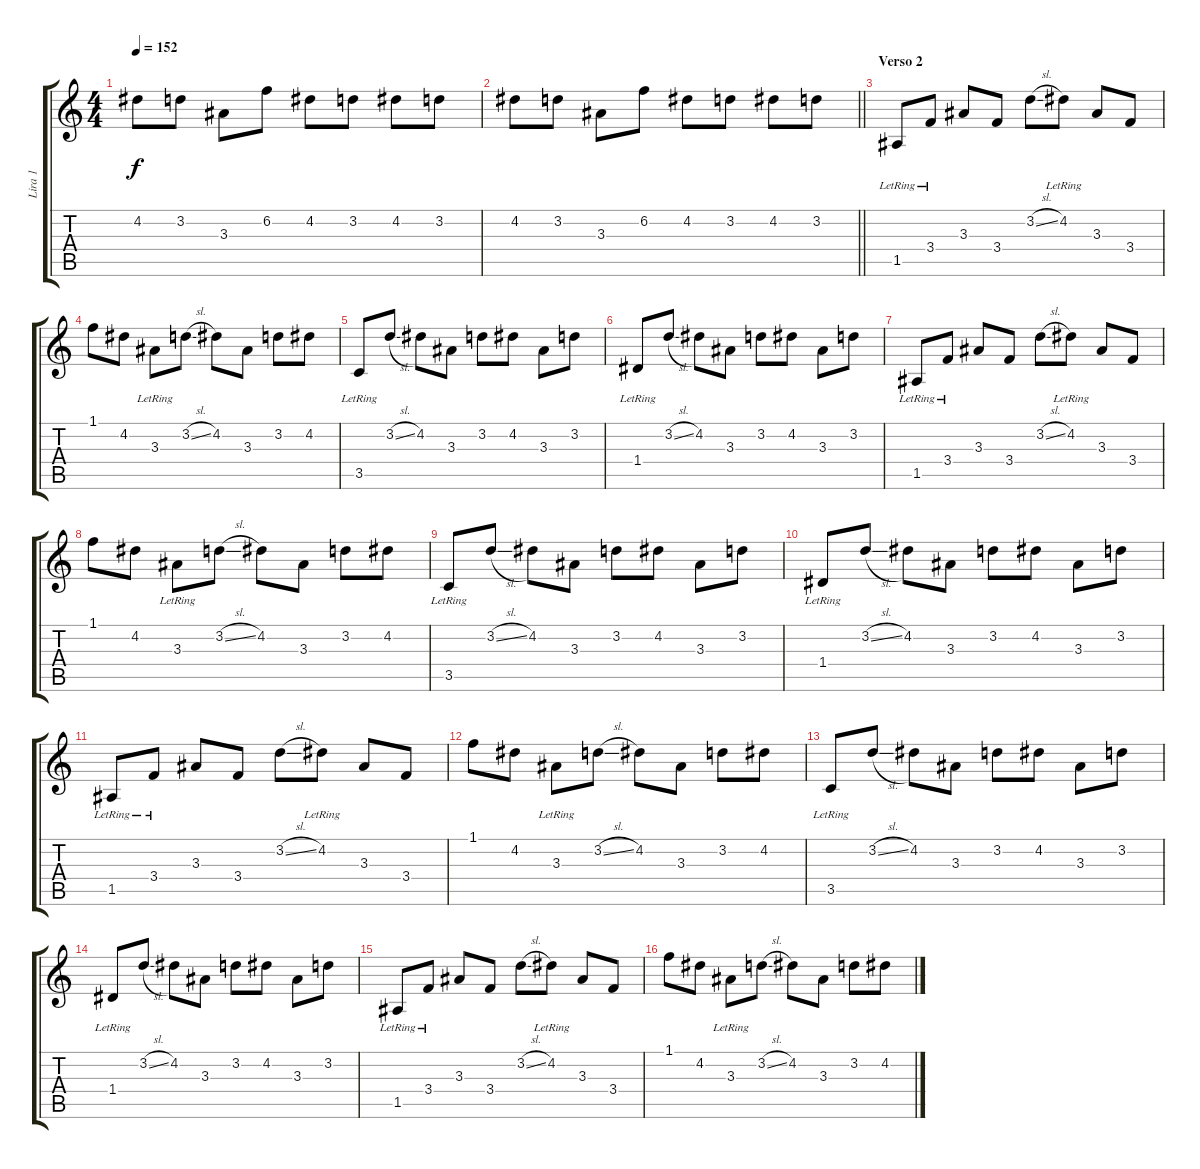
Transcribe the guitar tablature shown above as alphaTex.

\track ("Lira 1" "Lira 1") {instrument distortionguitar}
\staff {score tabs}
\tuning (E4 B3 G3 D3 A2 E2) {hide}
\ts (4 4)
\tempo 152
\clef g2
\ks c
4.2.8{dy f} 3.2.8 3.3.8 6.2.8 4.2.8 3.2.8 4.2.8 3.2.8 |
\barLineRight lightlight
4.2.8 3.2.8 3.3.8 6.2.8 4.2.8 3.2.8 4.2.8 3.2.8 |
\section ("" "Verso 2")
1.5{lr}.8{instrument acousticguitarsteel} 3.4{lr}.8 3.3.8 3.4.8 3.2{sl}.8 4.2{lr}.8 3.3.8 3.4.8 |
1.1.8 4.2.8 3.3{lr}.8 3.2{sl}.8 4.2.8 3.3.8 3.2.8 4.2.8 |
3.5{lr}.8 3.2{sl}.8 4.2.8 3.3.8 3.2.8 4.2.8 3.3.8 3.2.8 |
1.4{lr}.8 3.2{sl}.8 4.2.8 3.3.8 3.2.8 4.2.8 3.3.8 3.2.8 |
1.5{lr}.8 3.4{lr}.8 3.3.8 3.4.8 3.2{sl}.8 4.2{lr}.8 3.3.8 3.4.8 |
1.1.8 4.2.8 3.3{lr}.8 3.2{sl}.8 4.2.8 3.3.8 3.2.8 4.2.8 |
3.5{lr}.8 3.2{sl}.8 4.2.8 3.3.8 3.2.8 4.2.8 3.3.8 3.2.8 |
1.4{lr}.8 3.2{sl}.8 4.2.8 3.3.8 3.2.8 4.2.8 3.3.8 3.2.8 |
1.5{lr}.8 3.4{lr}.8 3.3.8 3.4.8 3.2{sl}.8 4.2{lr}.8 3.3.8 3.4.8 |
1.1.8 4.2.8 3.3{lr}.8 3.2{sl}.8 4.2.8 3.3.8 3.2.8 4.2.8 |
3.5{lr}.8 3.2{sl}.8 4.2.8 3.3.8 3.2.8 4.2.8 3.3.8 3.2.8 |
1.4{lr}.8 3.2{sl}.8 4.2.8 3.3.8 3.2.8 4.2.8 3.3.8 3.2.8 |
1.5{lr}.8 3.4{lr}.8 3.3.8 3.4.8 3.2{sl}.8 4.2{lr}.8 3.3.8 3.4.8 |
1.1.8 4.2.8 3.3{lr}.8 3.2{sl}.8 4.2.8 3.3.8 3.2.8 4.2.8
